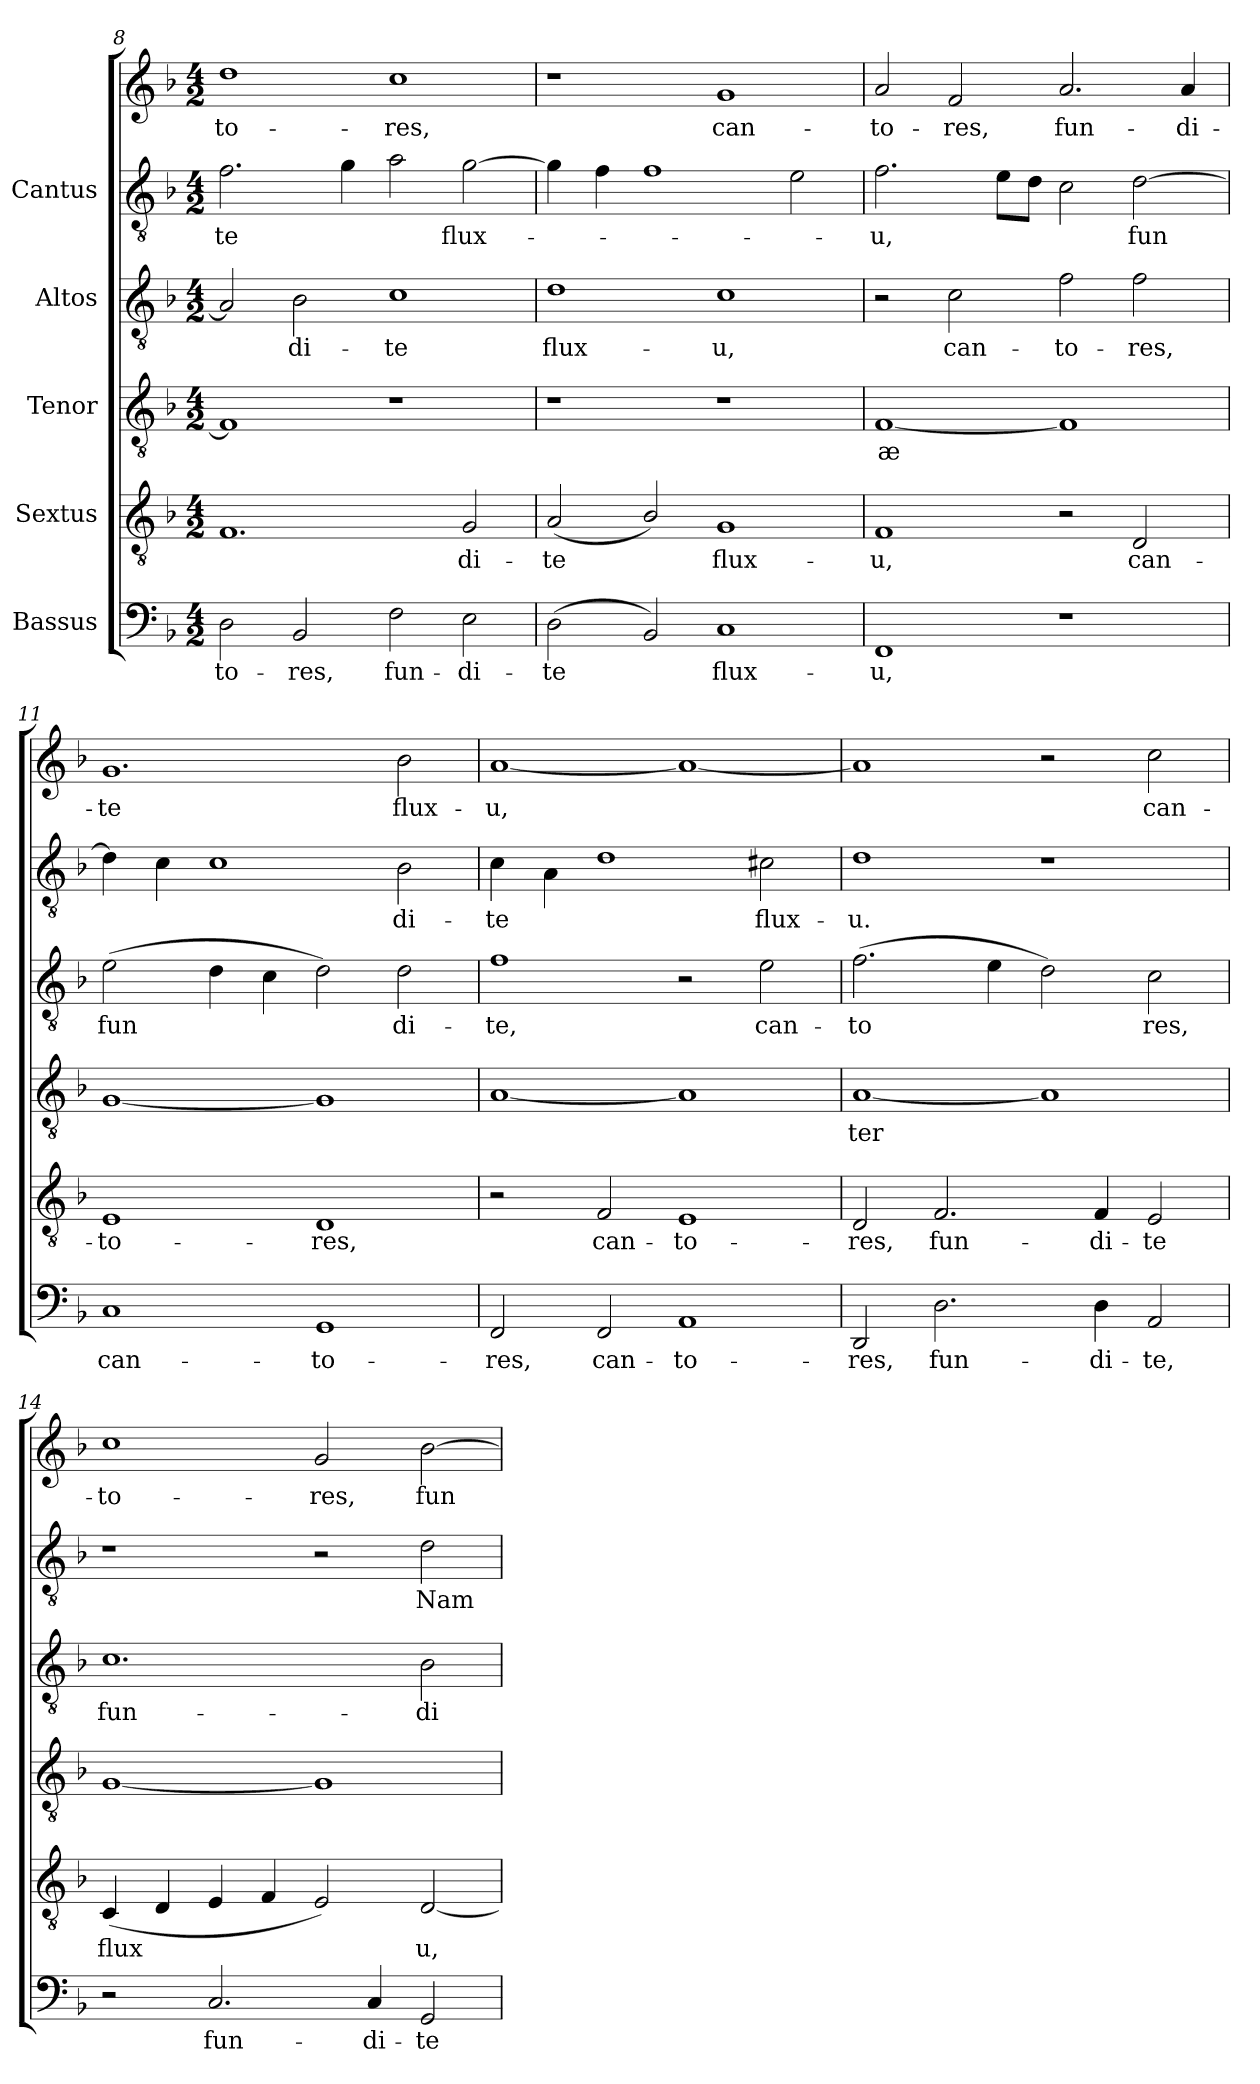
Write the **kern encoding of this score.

**kern	**text	**kern	**text	**kern	**text	**kern	**text	**kern	**text	**kern	**text
*part5	*part5	*part4	*part4	*part3	*part3	*part2	*part2	*part1	*part1	*part1	*part1
*staff6	*staff6	*staff5	*staff5	*staff4	*staff4	*staff3	*staff3	*staff2	*staff2	*staff1	*staff1
*I"Bassus	*	*I"Sextus	*	*I"Tenor	*	*I"Altos	*	*I"Cantus	*	*	*
*clefF4	*	*clefGv2	*	*clefGv2	*	*clefGv2	*	*clefGv2	*	*clefG2	*
*k[b-]	*	*k[b-]	*	*k[b-]	*	*k[b-]	*	*k[b-]	*	*k[b-]	*
*F:	*	*F:	*	*F:	*	*F:	*	*F:	*	*F:	*
*M4/2	*	*M4/2	*	*M4/2	*	*M4/2	*	*M4/2	*	*M4/2	*
=8	=8	=8	=8	=8	=8	=8	=8	=8	=8	=8	=8
!	!LO:LY:b:cj	!	!LO:LY:b:cj	!	!	!	!LO:LY:b:cj	!	!LO:LY:b:cj	!	!LO:LY:b:cj
2D\	-to-	1.F	-	1F]	.	2A/]	-	2.f\	te	1dd	-to-
!	!LO:LY:b:cj	!	!	!	!	!	!LO:LY:b:cj	!	!	!	!
2BB-/	-res,	.	.	.	.	2B-\	di-	.	.	.	.
!	!	!	!	!	!	!	!	!	!LO:LY:b:cj	!	!
.	.	.	.	.	.	.	.	4g\	.	.	.
!	!LO:LY:b:cj	!	!	!	!	!	!LO:LY:b:cj	!	!LO:LY:b:cj	!	!LO:LY:b:cj
2F\	fun-	.	.	1r	.	1c	-te	2a\	.	1cc	-res,
!	!LO:LY:b:cj	!	!LO:LY:b:cj	!	!	!	!	!	!LO:LY:b:cj	!	!
2E\	-di-	2G/	di-	.	.	.	.	[>2g\	flux-	.	.
=9	=9	=9	=9	=9	=9	=9	=9	=9	=9	=9	=9
!	!LO:LY:b:cj	!	!LO:LY:b:cj	!	!	!	!LO:LY:b:cj	!	!	!	!
(>2D\	-te	(<2A/	-te	1r	.	1d	flux-	4g\]	.	1r	.
.	.	.	.	.	.	.	.	4f\	.	.	.
!	!LO:LY:b:cj	!	!LO:LY:b:cj	!	!	!	!	!	!	!	!
2BB-/)	.	2B-/)	.	.	.	.	.	1f	.	.	.
!	!LO:LY:b:cj	!	!LO:LY:b:cj	!	!	!	!LO:LY:b:cj	!	!	!	!LO:LY:b:cj
1C	flux-	1G	flux-	1r	.	1c	-u,	.	.	1g	-can-
.	.	.	.	.	.	.	.	2e\	.	.	.
=10	=10	=10	=10	=10	=10	=10	=10	=10	=10	=10	=10
!	!LO:LY:b:cj	!	!LO:LY:b:cj	!	!LO:LY:b:cj	!	!	!	!LO:LY:b:cj	!	!LO:LY:b:cj
1FF	-u,	1F	-u,	[<1F	æ-	2r	.	2.f\	-u,	2a/	-to-
!	!	!	!	!	!	!	!LO:LY:b:cj	!	!	!	!LO:LY:b:cj
.	.	.	.	.	.	2c\	can-	.	.	2f/	-res,
!	!	!	!	!	!	!	!	!	!LO:LY:b:cj	!	!
.	.	.	.	.	.	.	.	8e\L	.	.	.
!	!	!	!	!	!	!	!	!	!LO:LY:b:cj	!	!
.	.	.	.	.	.	.	.	8d\J	.	.	.
!	!	!	!	!	!LO:LY:b:cj	!	!LO:LY:b:cj	!	!LO:LY:b:cj	!	!LO:LY:b:cj
1r	.	2r	.	1F]	--	2f\	-to-	2c\	.	2.a/	fun-
!	!	!	!LO:LY:b:cj	!	!	!	!LO:LY:b:cj	!	!LO:LY:b:cj	!	!
.	.	2D/	can-	.	.	2f\	-res,	[>2d\	fun-	.	.
!	!	!	!	!	!	!	!	!	!	!	!LO:LY:b:cj
.	.	.	.	.	.	.	.	.	.	4a/	-di-
!!LO:LB:g=z
=11	=11	=11	=11	=11	=11	=11	=11	=11	=11	=11	=11
!	!LO:LY:b:cj	!	!LO:LY:b:cj	!	!	!	!LO:LY:b:cj	!	!LO:LY:b:cj	!	!LO:LY:b:cj
1C	can-	1E	-to-	[<1G	.	(>2e\	fun-	4d\]	-	1.g	-te
!	!	!	!	!	!	!	!	!	!LO:LY:b:cj	!	!
.	.	.	.	.	.	.	.	4c\	.	.	.
!	!	!	!	!	!	!	!LO:LY:b:cj	!	!LO:LY:b:cj	!	!
.	.	.	.	.	.	4d\	-	1c	.	.	.
!	!	!	!	!	!	!	!LO:LY:b:cj	!	!	!	!
.	.	.	.	.	.	4c\	.	.	.	.	.
!	!LO:LY:b:cj	!	!LO:LY:b:cj	!	!	!	!LO:LY:b:cj	!	!	!	!
1GG	-to-	1D	-res,	1G]	.	2d\)	.	.	.	.	.
!	!	!	!	!	!	!	!LO:LY:b:cj	!	!LO:LY:b:cj	!	!LO:LY:b:cj
.	.	.	.	.	.	2d\	di-	2B-\	di-	2b-\	flux-
=12	=12	=12	=12	=12	=12	=12	=12	=12	=12	=12	=12
!	!LO:LY:b:cj	!	!	!	!	!	!LO:LY:b:cj	!	!LO:LY:b:cj	!	!LO:LY:b:cj
2FF/	-res,	2r	.	[<1A	.	1f	-te,	4c\	te	[<1a	-u,
!	!	!	!	!	!	!	!	!	!LO:LY:b:cj	!	!
.	.	.	.	.	.	.	.	4A\	.	.	.
!	!LO:LY:b:cj	!	!LO:LY:b:cj	!	!	!	!	!	!LO:LY:b:cj	!	!
2FF/	can-	2F/	can-	.	.	.	.	1d	.	.	.
!	!LO:LY:b:cj	!	!LO:LY:b:cj	!	!	!	!	!	!	!	!LO:LY:b:cj
1AA	-to-	1E	-to-	1A]	.	2r	.	.	.	1a_<	.
!	!	!	!	!	!	!	!LO:LY:b:cj	!	!LO:LY:b:cj	!	!
.	.	.	.	.	.	2e\	can-	2c#X\	flux-	.	.
=13	=13	=13	=13	=13	=13	=13	=13	=13	=13	=13	=13
!	!LO:LY:b:cj	!	!LO:LY:b:cj	!	!LO:LY:b:cj	!	!LO:LY:b:cj	!	!LO:LY:b:cj	!	!LO:LY:b:cj
2DD/	-res,	2D/	-res,	[<1A	-ter-	(>2.f\	-to-	1d	-u.	1a]	-
!	!LO:LY:b:cj	!	!LO:LY:b:cj	!	!	!	!	!	!	!	!
2.D\	fun-	2.F/	fun-	.	.	.	.	.	.	.	.
!	!	!	!	!	!	!	!LO:LY:b:cj	!	!	!	!
.	.	.	.	.	.	4e\	-	.	.	.	.
!	!	!	!	!	!LO:LY:b:cj	!	!LO:LY:b:cj	!	!	!	!
.	.	.	.	1A]	--	2d\)	.	1r	.	2r	.
!	!LO:LY:b:cj	!	!LO:LY:b:cj	!	!	!	!	!	!	!	!
4D\	-di-	4F/	-di-	.	.	.	.	.	.	.	.
!	!LO:LY:b:cj	!	!LO:LY:b:cj	!	!	!	!LO:LY:b:cj	!	!	!	!LO:LY:b:cj
2AA/	-te,	2E/	-te	.	.	2c\	res,	.	.	2cc\	can-
!!LO:PB:g=z
=14	=14	=14	=14	=14	=14	=14	=14	=14	=14	=14	=14
!	!	!	!LO:LY:b:cj	!	!	!	!LO:LY:b:cj	!	!	!	!LO:LY:b:cj
2r	.	(<4C/	flux-	[<1G	.	1.c	fun-	1r	.	1cc	to-
!	!	!	!LO:LY:b:cj	!	!	!	!	!	!	!	!
.	.	4D/	-	.	.	.	.	.	.	.	.
!	!LO:LY:b:cj	!	!LO:LY:b:cj	!	!	!	!	!	!	!	!
2.C/	fun-	4E/	.	.	.	.	.	.	.	.	.
!	!	!	!LO:LY:b:cj	!	!	!	!	!	!	!	!
.	.	4F/	.	.	.	.	.	.	.	.	.
!	!	!	!LO:LY:b:cj	!	!	!	!	!	!	!	!LO:LY:b:cj
.	.	2E/)	.	1G]	.	.	.	2r	.	2g/	-res,
!	!LO:LY:b:cj	!	!	!	!	!	!	!	!	!	!
4C/	-di-	.	.	.	.	.	.	.	.	.	.
!	!LO:LY:b:cj	!	!LO:LY:b:cj	!	!	!	!LO:LY:b:cj	!	!LO:LY:b:cj	!	!LO:LY:b:cj
2GG/	-te	[<2D/	u,	.	.	2B-\	-di-	2d\	-Nam	[>2b-\	fun-
=	=	=	=	=	=	=	=	=	=	=	=
*-	*-	*-	*-	*-	*-	*-	*-	*-	*-	*-	*-
